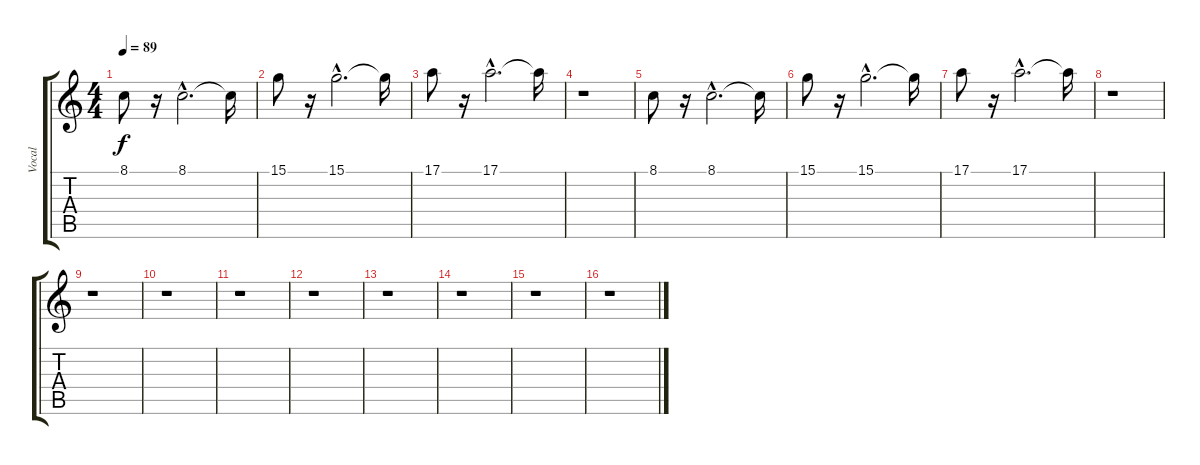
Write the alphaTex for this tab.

\track ("Vocal" "Vocal") {instrument lead1square}
\staff {score tabs}
\tuning (E4 B3 G3 D3 A2 E2) {hide}
\ts (4 4)
\tempo 89
\clef g2
\ks c
8.1.8{dy f} r.16 8.1{hac}.2{d} 8.1{t}.16 |
15.1.8 r.16 15.1{hac}.2{d} 15.1{t}.16 |
17.1.8 r.16 17.1{hac}.2{d} 17.1{t}.16 |
r.1 |
8.1.8 r.16 8.1{hac}.2{d} 8.1{t}.16 |
15.1.8 r.16 15.1{hac}.2{d} 15.1{t}.16 |
17.1.8 r.16 17.1{hac}.2{d} 17.1{t}.16 |
r.1 |
r.1 |
r.1 |
r.1 |
r.1 |
r.1 |
r.1 |
r.1 |
r.1
